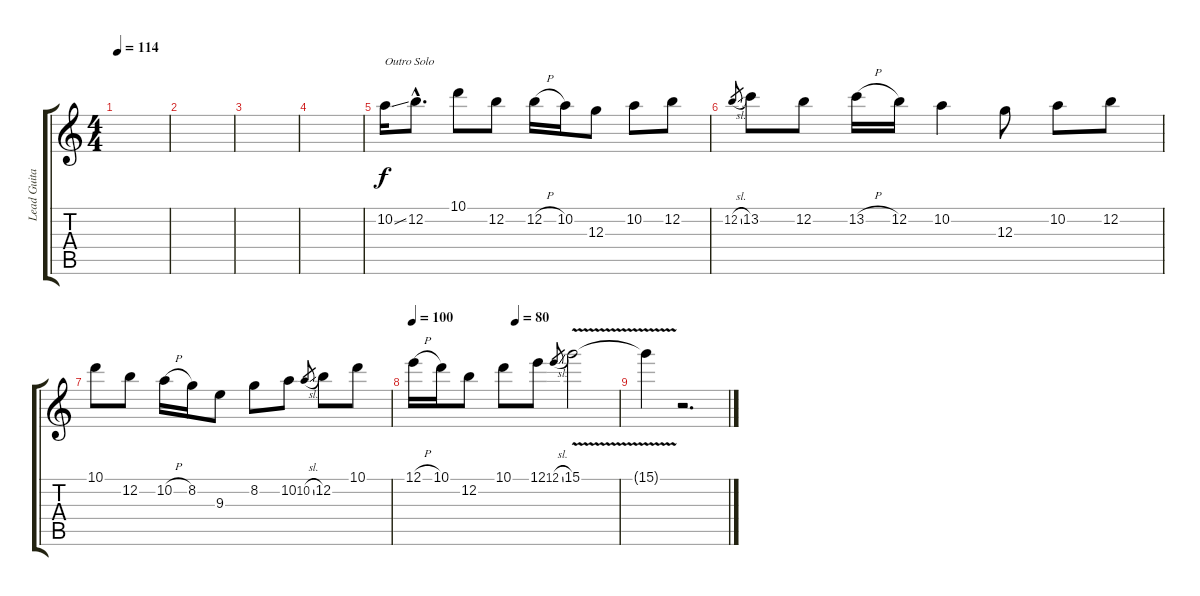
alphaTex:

\track ("Lead Guitar" "Lead Guita") {instrument distortionguitar}
\staff {score tabs}
\tuning (E4 B3 G3 D3 A2 E2) {hide}
\ts (4 4)
\tempo 114
\clef g2
\ks c
|
|
|
|
10.2{ss}.16{txt "Outro Solo"} 12.2{hac}.8{d} 10.1.8 12.2.8 12.2{h}.16 10.2.16 12.3.8 10.2.8 12.2.8 |
12.2{sl}.8{gr} 13.2.8 12.2.8 13.2{h}.16 12.2.16 10.2.4 12.3.8 10.2.8 12.2.8 |
10.1.8 12.2.8 10.2{h}.16 8.2.16 9.3.8 8.2.8 10.2.8 10.2{sl}.8{gr} 12.2.8 10.1.8 |
\tempo 100
\tempo (80 0.5)
12.1{h}.16 10.1.16 12.2.8 10.1.8 12.1.8 12.1{sl}.8{gr} 15.1{v}.2 |
15.1{t}.4 r.2{d}
